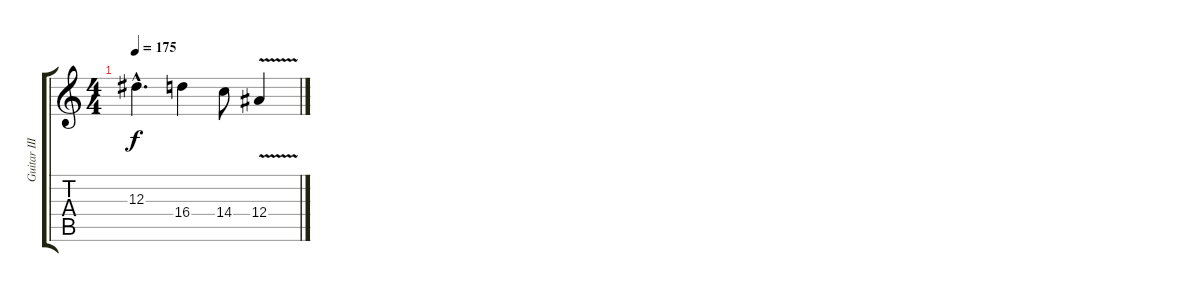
\track ("Guitar III" "Guitar III") {instrument distortionguitar}
\staff {score tabs}
\tuning (C4 G3 Eb3 Bb2 F2 C2) {hide}
\ts (4 4)
\tempo 175
\clef g2
\ks c
12.3{hac t}.4{d dy f} 16.4.4 14.4.8 12.4{v}.4
